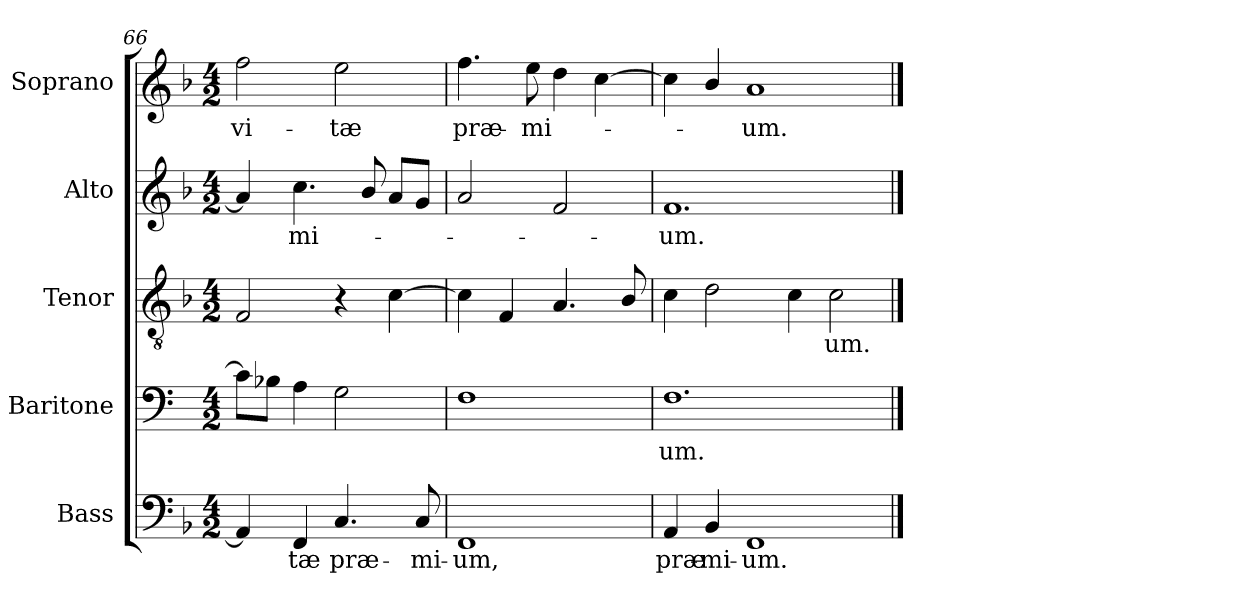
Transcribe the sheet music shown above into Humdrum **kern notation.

**kern	**text	**kern	**text	**kern	**text	**kern	**text	**kern	**text
*part5	*part5	*part4	*part4	*part3	*part3	*part2	*part2	*part1	*part1
*staff5	*staff5	*staff4	*staff4	*staff3	*staff3	*staff2	*staff2	*staff1	*staff1
*I"Bass	*	*I"Baritone	*	*I"Tenor	*	*I"Alto	*	*I"Soprano	*
*I'B.	*	*I'Bar.	*	*I'T.	*	*I'A.	*	*I'S.	*
*clefF4	*	*clefF4	*	*clefGv2	*	*clefG2	*	*clefG2	*
*	*	*	*	*ITrd7c12	*	*	*	*	*
*k[b-]	*	*k[]	*	*k[b-]	*	*k[b-]	*	*k[b-]	*
*F:	*	*C:	*	*F:	*	*F:	*	*F:	*
*M4/2	*	*M4/2	*	*M4/2	*	*M4/2	*	*M4/2	*
=66	=66	=66	=66	=66	=66	=66	=66	=66	=66
!	!	!	!	!	!	!	!	!	!LO:LY:b:color=#000000
4AAi/]	.	8ci\L]	.	2FFi/	.	4ai/]	.	2ffi\	vi-
.	.	8B-i\J	.	.	.	.	.	.	.
!	!LO:LY:b:color=#000000	!	!	!	!	!	!	!	!
!	!	!	!	!	!	!	!LO:LY:b:color=#000000	!	!
4FFi/	-tæ	4Ai\	.	.	.	4.cci\	-mi-	.	.
!	!LO:LY:b:color=#000000	!	!	!	!	!	!	!	!
!	!	!	!	!	!	!	!	!	!LO:LY:b:color=#000000
4.Ci/	præ-	2Gi\	.	4r	.	.	.	2eei\	-tæ
.	.	.	.	.	.	8b-i/	.	.	.
.	.	.	.	[4Ci\	.	8ai/L	.	.	.
!	!LO:LY:b:color=#000000	!	!	!	!	!	!	!	!
8Ci/	-mi-	.	.	.	.	8gi/J	.	.	.
=67	=67	=67	=67	=67	=67	=67	=67	=67	=67
!	!LO:LY:b:color=#000000	!	!	!	!	!	!	!	!
!	!	!	!	!	!	!	!	!	!LO:LY:b:color=#000000
1FFi	-um,	1Fi	.	4Ci\]	.	2ai/	.	4.ffi\	præ-
.	.	.	.	4FFi/	.	.	.	.	.
!	!	!	!	!	!	!	!	!	!LO:LY:b:color=#000000
.	.	.	.	.	.	.	.	8eei\	-mi-
.	.	.	.	4.AAi/	.	2fi/	.	4ddi\	.
.	.	.	.	.	.	.	.	[4cci\	.
.	.	.	.	8BB-i/	.	.	.	.	.
=68	=68	=68	=68	=68	=68	=68	=68	=68	=68
!	!LO:LY:b:color=#000000	!	!	!	!	!	!	!	!
!	!	!	!LO:LY:b:color=#000000	!	!	!	!	!	!
!	!	!	!	!	!	!	!LO:LY:b:color=#000000	!	!
4AAi/	præ-	1.Fi	-um.	4Ci\	.	1.fi	-um.	4cci\]	.
!	!LO:LY:b:color=#000000	!	!	!	!	!	!	!	!
4BB-i/	-mi-	.	.	2Di\	.	.	.	4b-i/	.
!	!LO:LY:b:color=#000000	!	!	!	!	!	!	!	!
!	!	!	!	!	!	!	!	!	!LO:LY:b:color=#000000
1FFi	-um.	.	.	.	.	.	.	1ai	-um.
.	.	.	.	4Ci\	.	.	.	.	.
!	!	!	!	!	!LO:LY:b:color=#000000	!	!	!	!
.	.	.	.	2Ci\	-um.	.	.	.	.
==	==	==	==	==	==	==	==	==	==
*-	*-	*-	*-	*-	*-	*-	*-	*-	*-
